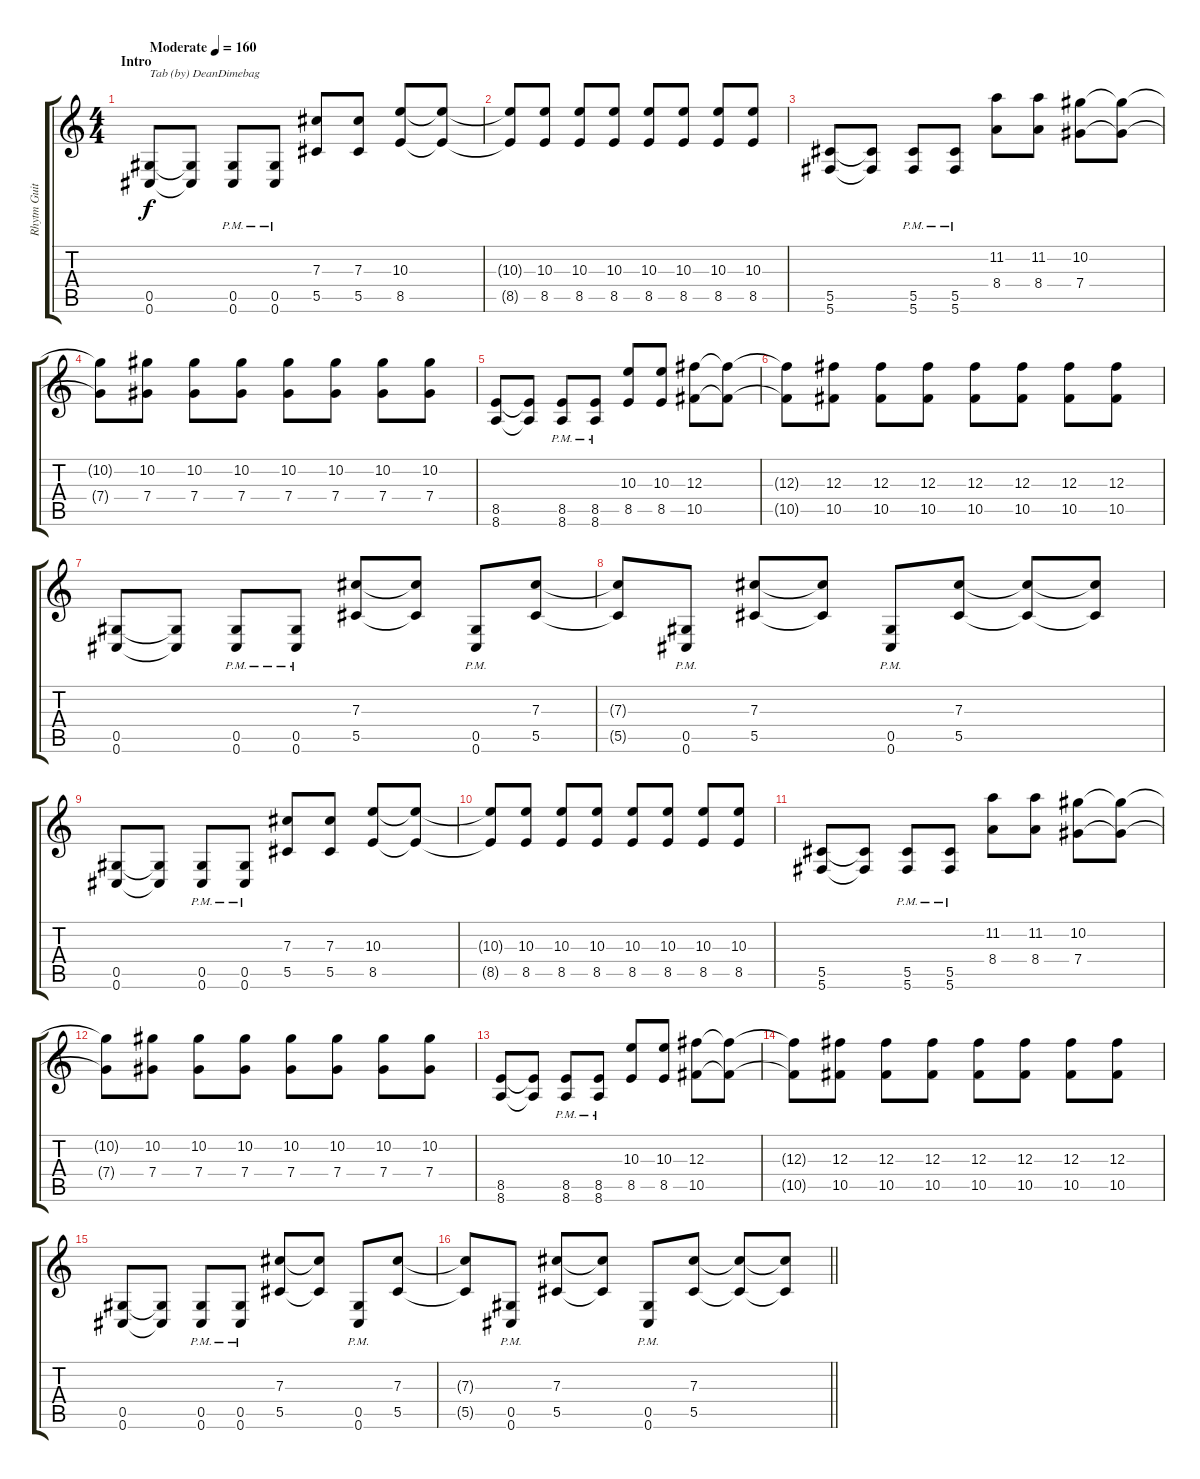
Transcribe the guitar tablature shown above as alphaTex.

\track ("Rhytm Guitar [L]" "Rhytm Guit") {instrument distortionguitar}
\staff {score tabs}
\tuning (Eb4 Bb3 Gb3 Db3 Ab2 Db2) {hide}
\ts (4 4)
\section ("" "Intro")
\tempo (160 "Moderate")
\clef g2
\ks c
(0.5 0.6).8{txt "Tab (by) DeanDimebag" dy f instrument distortionguitar} (0.5{t} 0.6{t}).8 (0.5{pm} 0.6{pm}).8 (0.5{pm} 0.6{pm}).8 (7.3 5.5).8 (7.3 5.5).8 (10.3 8.5).8 (10.3{t} 8.5{t}).8 |
(10.3{t} 8.5{t}).8 (10.3 8.5).8 (10.3 8.5).8 (10.3 8.5).8 (10.3 8.5).8 (10.3 8.5).8 (10.3 8.5).8 (10.3 8.5).8 |
(5.5 5.6).8 (5.5{t} 5.6{t}).8 (5.5{pm} 5.6{pm}).8 (5.5{pm} 5.6{pm}).8 (11.2 8.4).8 (11.2 8.4).8 (10.2 7.4).8 (10.2{t} 7.4{t}).8 |
(10.2{t} 7.4{t}).8 (10.2 7.4).8 (10.2 7.4).8 (10.2 7.4).8 (10.2 7.4).8 (10.2 7.4).8 (10.2 7.4).8 (10.2 7.4).8 |
(8.5 8.6).8 (8.5{t} 8.6{t}).8 (8.5{pm} 8.6{pm}).8 (8.5{pm} 8.6{pm}).8 (10.3 8.5).8 (10.3 8.5).8 (12.3 10.5).8 (12.3{t} 10.5{t}).8 |
(12.3{t} 10.5{t}).8 (12.3 10.5).8 (12.3 10.5).8 (12.3 10.5).8 (12.3 10.5).8 (12.3 10.5).8 (12.3 10.5).8 (12.3 10.5).8 |
(0.5 0.6).8 (0.5{t} 0.6{t}).8 (0.5{pm} 0.6{pm}).8 (0.5{pm} 0.6{pm}).8 (7.3 5.5).8 (7.3{t} 5.5{t}).8 (0.5{pm} 0.6{pm}).8 (7.3 5.5).8 |
(7.3{t} 5.5{t}).8 (0.5{pm} 0.6{pm}).8 (7.3 5.5).8 (7.3{t} 5.5{t}).8 (0.5{pm} 0.6{pm}).8 (7.3 5.5).8 (7.3{t} 5.5{t}).8 (7.3{t} 5.5{t}).8 |
(0.5 0.6).8 (0.5{t} 0.6{t}).8 (0.5{pm} 0.6{pm}).8 (0.5{pm} 0.6{pm}).8 (7.3 5.5).8 (7.3 5.5).8 (10.3 8.5).8 (10.3{t} 8.5{t}).8 |
(10.3{t} 8.5{t}).8 (10.3 8.5).8 (10.3 8.5).8 (10.3 8.5).8 (10.3 8.5).8 (10.3 8.5).8 (10.3 8.5).8 (10.3 8.5).8 |
(5.5 5.6).8 (5.5{t} 5.6{t}).8 (5.5{pm} 5.6{pm}).8 (5.5{pm} 5.6{pm}).8 (11.2 8.4).8 (11.2 8.4).8 (10.2 7.4).8 (10.2{t} 7.4{t}).8 |
(10.2{t} 7.4{t}).8 (10.2 7.4).8 (10.2 7.4).8 (10.2 7.4).8 (10.2 7.4).8 (10.2 7.4).8 (10.2 7.4).8 (10.2 7.4).8 |
(8.5 8.6).8 (8.5{t} 8.6{t}).8 (8.5{pm} 8.6{pm}).8 (8.5{pm} 8.6{pm}).8 (10.3 8.5).8 (10.3 8.5).8 (12.3 10.5).8 (12.3{t} 10.5{t}).8 |
(12.3{t} 10.5{t}).8 (12.3 10.5).8 (12.3 10.5).8 (12.3 10.5).8 (12.3 10.5).8 (12.3 10.5).8 (12.3 10.5).8 (12.3 10.5).8 |
(0.5 0.6).8 (0.5{t} 0.6{t}).8 (0.5{pm} 0.6{pm}).8 (0.5{pm} 0.6{pm}).8 (7.3 5.5).8 (7.3{t} 5.5{t}).8 (0.5{pm} 0.6{pm}).8 (7.3 5.5).8 |
\barLineRight lightlight
(7.3{t} 5.5{t}).8 (0.5{pm} 0.6{pm}).8 (7.3 5.5).8 (7.3{t} 5.5{t}).8 (0.5{pm} 0.6{pm}).8 (7.3 5.5).8 (7.3{t} 5.5{t}).8 (7.3{t} 5.5{t}).8
